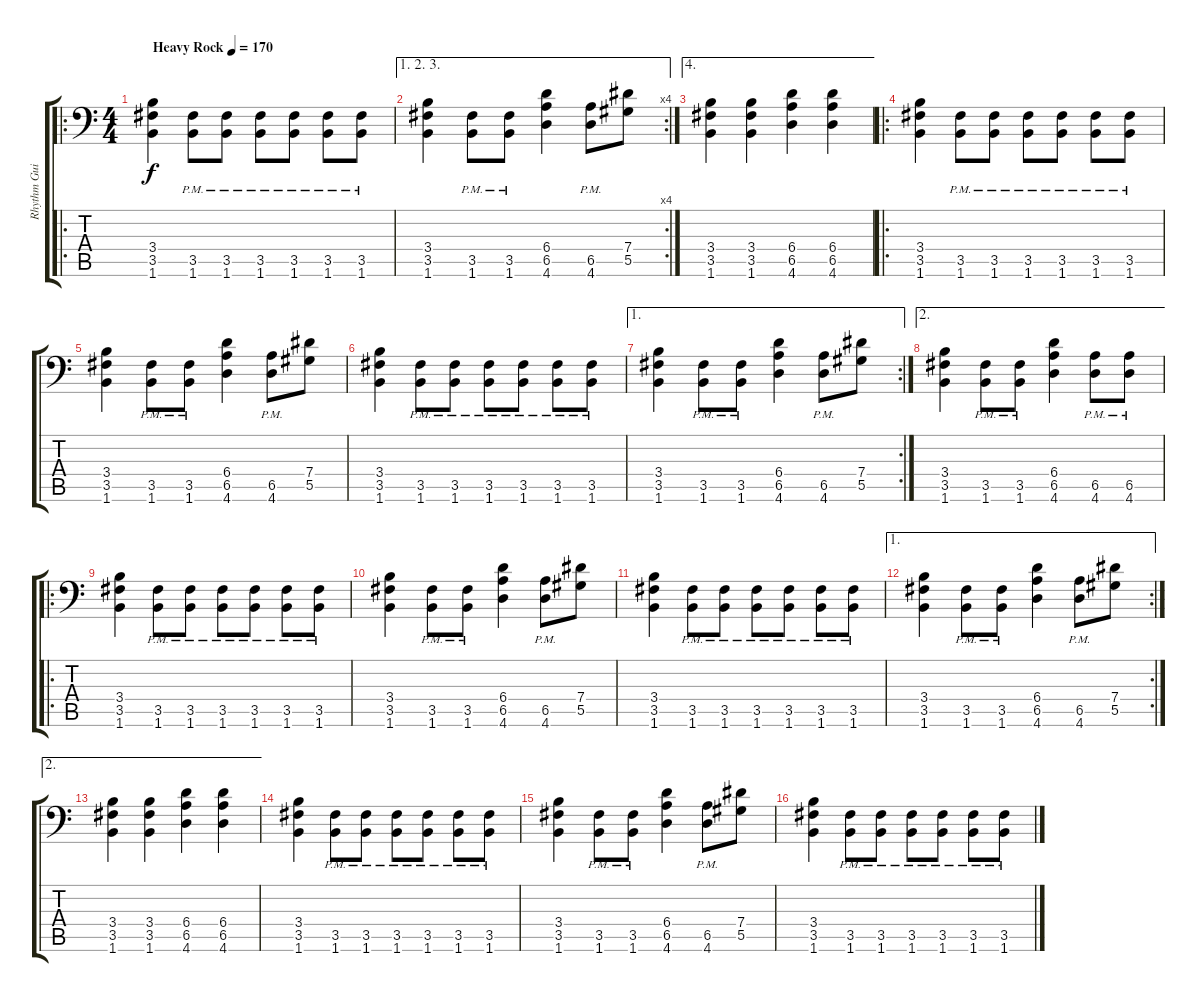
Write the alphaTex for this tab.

\track ("Rhythm Guitar 2" "Rhythm Gui") {instrument distortionguitar}
\staff {score tabs}
\tuning (Bb3 F3 Db3 Ab2 Eb2 Bb1) {hide}
\ro
\ts (4 4)
\tempo (170 "Heavy Rock")
\clef f4
\ks c
(3.4 3.5 1.6).4{dy f instrument distortionguitar} (3.5{pm} 1.6{pm}).8 (3.5{pm} 1.6{pm}).8 (3.5{pm} 1.6{pm}).8 (3.5{pm} 1.6{pm}).8 (3.5{pm} 1.6{pm}).8 (3.5{pm} 1.6{pm}).8 |
\ae (1 2 3)
\rc 4
(3.4 3.5 1.6).4 (3.5{pm} 1.6{pm}).8 (3.5{pm} 1.6{pm}).8 (6.4 6.5 4.6).4 (6.5{pm} 4.6{pm}).8 (7.4 5.5).8 |
\ae 4
(3.4 3.5 1.6).4 (3.4 3.5 1.6).4 (6.4 6.5 4.6).4 (6.4 6.5 4.6).4 |
\ro
(3.4 3.5 1.6).4 (3.5{pm} 1.6{pm}).8 (3.5{pm} 1.6{pm}).8 (3.5{pm} 1.6{pm}).8 (3.5{pm} 1.6{pm}).8 (3.5{pm} 1.6{pm}).8 (3.5{pm} 1.6{pm}).8 |
(3.4 3.5 1.6).4 (3.5{pm} 1.6{pm}).8 (3.5{pm} 1.6{pm}).8 (6.4 6.5 4.6).4 (6.5{pm} 4.6{pm}).8 (7.4 5.5).8 |
(3.4 3.5 1.6).4 (3.5{pm} 1.6{pm}).8 (3.5{pm} 1.6{pm}).8 (3.5{pm} 1.6{pm}).8 (3.5{pm} 1.6{pm}).8 (3.5{pm} 1.6{pm}).8 (3.5{pm} 1.6{pm}).8 |
\ae 1
\rc 2
(3.4 3.5 1.6).4 (3.5{pm} 1.6{pm}).8 (3.5{pm} 1.6{pm}).8 (6.4 6.5 4.6).4 (6.5{pm} 4.6{pm}).8 (7.4 5.5).8 |
\ae 2
(3.4 3.5 1.6).4 (3.5{pm} 1.6{pm}).8 (3.5{pm} 1.6{pm}).8 (6.4 6.5 4.6).4 (6.5{pm} 4.6{pm}).8 (6.5{pm} 4.6{pm}).8 |
\ro
(3.4 3.5 1.6).4 (3.5{pm} 1.6{pm}).8 (3.5{pm} 1.6{pm}).8 (3.5{pm} 1.6{pm}).8 (3.5{pm} 1.6{pm}).8 (3.5{pm} 1.6{pm}).8 (3.5{pm} 1.6{pm}).8 |
(3.4 3.5 1.6).4 (3.5{pm} 1.6{pm}).8 (3.5{pm} 1.6{pm}).8 (6.4 6.5 4.6).4 (6.5{pm} 4.6{pm}).8 (7.4 5.5).8 |
(3.4 3.5 1.6).4 (3.5{pm} 1.6{pm}).8 (3.5{pm} 1.6{pm}).8 (3.5{pm} 1.6{pm}).8 (3.5{pm} 1.6{pm}).8 (3.5{pm} 1.6{pm}).8 (3.5{pm} 1.6{pm}).8 |
\ae 1
\rc 2
(3.4 3.5 1.6).4 (3.5{pm} 1.6{pm}).8 (3.5{pm} 1.6{pm}).8 (6.4 6.5 4.6).4 (6.5{pm} 4.6{pm}).8 (7.4 5.5).8 |
\ae 2
(3.4 3.5 1.6).4 (3.4 3.5 1.6).4 (6.4 6.5 4.6).4 (6.4 6.5 4.6).4 |
(3.4 3.5 1.6).4 (3.5{pm} 1.6{pm}).8 (3.5{pm} 1.6{pm}).8 (3.5{pm} 1.6{pm}).8 (3.5{pm} 1.6{pm}).8 (3.5{pm} 1.6{pm}).8 (3.5{pm} 1.6{pm}).8 |
(3.4 3.5 1.6).4 (3.5{pm} 1.6{pm}).8 (3.5{pm} 1.6{pm}).8 (6.4 6.5 4.6).4 (6.5{pm} 4.6{pm}).8 (7.4 5.5).8 |
(3.4 3.5 1.6).4 (3.5{pm} 1.6{pm}).8 (3.5{pm} 1.6{pm}).8 (3.5{pm} 1.6{pm}).8 (3.5{pm} 1.6{pm}).8 (3.5{pm} 1.6{pm}).8 (3.5{pm} 1.6{pm}).8
